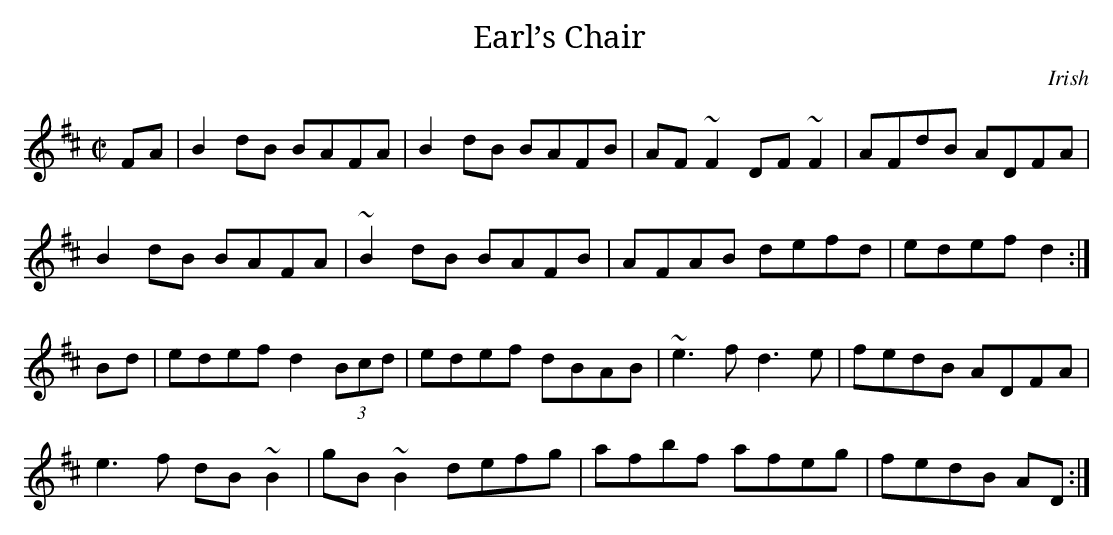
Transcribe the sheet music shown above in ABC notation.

X:1
T:Earl’s Chair
M:C|
K:D
FA | B2 dB BAFA | B2 dB BAFB | AF ~F2 DF ~F2 | AFdB ADFA |
B2 dB BAFA | ~B2 dB BAFB | AFAB defd | edef d2 :|
Bd | edef d2 (3Bcd | edef dBAB | ~e3 f d3 e | fedB ADFA |
e3 f dB ~B2 | gB ~B2 defg | afbf afeg | fedB AD :|
